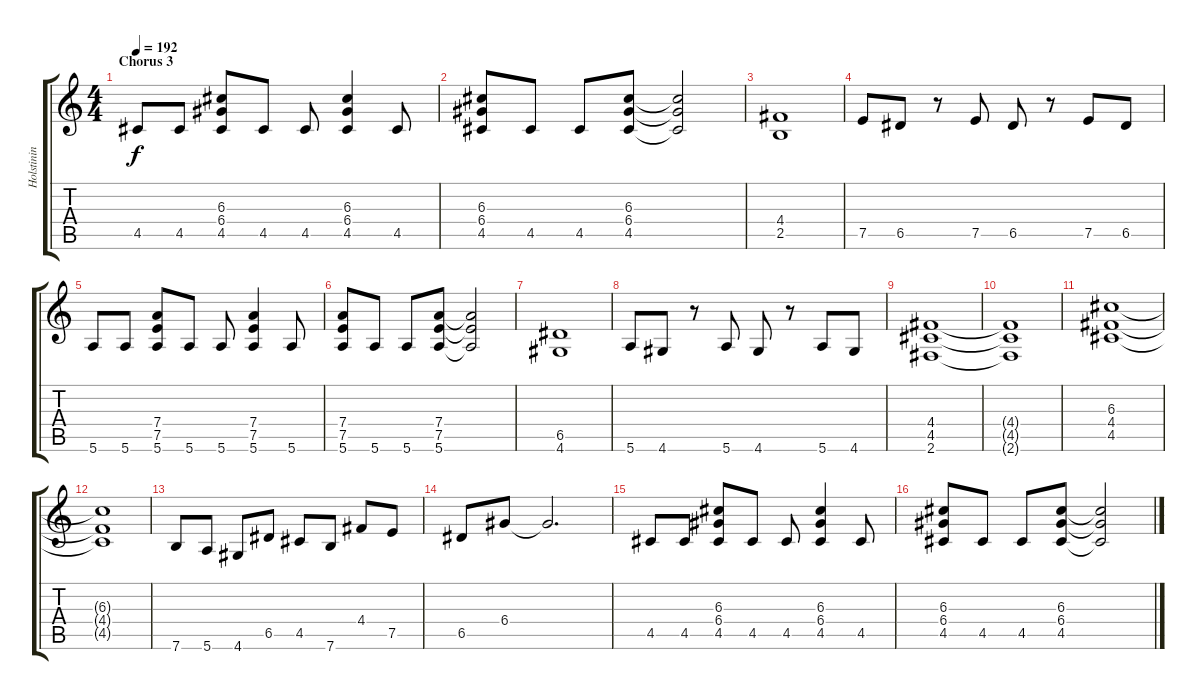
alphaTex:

\track ("Holstinin 1" "Holstinin ") {instrument overdrivenguitar}
\staff {score tabs}
\tuning (E4 B3 G3 D3 A2 E2) {hide}
\ts (4 4)
\section ("" "Chorus 3")
\tempo 192
\clef g2
\ks c
4.5.8{dy f} 4.5.8 (6.3 6.4 4.5).8 4.5.8 4.5.8 (6.3 6.4 4.5).4 4.5.8 |
(6.3 6.4 4.5).8 4.5.8 4.5.8 (6.3 6.4 4.5).8 (6.3{t} 6.4{t} 4.5{t}).2 |
(4.4 2.5).1 |
7.5.8 6.5.8 r.8 7.5.8 6.5.8 r.8 7.5.8 6.5.8 |
5.6.8 5.6.8 (7.4 7.5 5.6).8 5.6.8 5.6.8 (7.4 7.5 5.6).4 5.6.8 |
(7.4 7.5 5.6).8 5.6.8 5.6.8 (7.4 7.5 5.6).8 (7.4{t} 7.5{t} 5.6{t}).2 |
(6.5 4.6).1 |
5.6.8 4.6.8 r.8 5.6.8 4.6.8 r.8 5.6.8 4.6.8 |
(4.4 4.5 2.6).1 |
(4.4{t} 4.5{t} 2.6{t}).1 |
(6.3 4.4 4.5).1 |
(6.3{t} 4.4{t} 4.5{t}).1 |
7.6.8 5.6.8 4.6.8 6.5.8 4.5.8 7.6.8 4.4.8 7.5.8 |
6.5.8 6.4.8 6.4{t}.2{d} |
4.5.8 4.5.8 (6.3 6.4 4.5).8 4.5.8 4.5.8 (6.3 6.4 4.5).4 4.5.8 |
(6.3 6.4 4.5).8 4.5.8 4.5.8 (6.3 6.4 4.5).8 (6.3{t} 6.4{t} 4.5{t}).2
